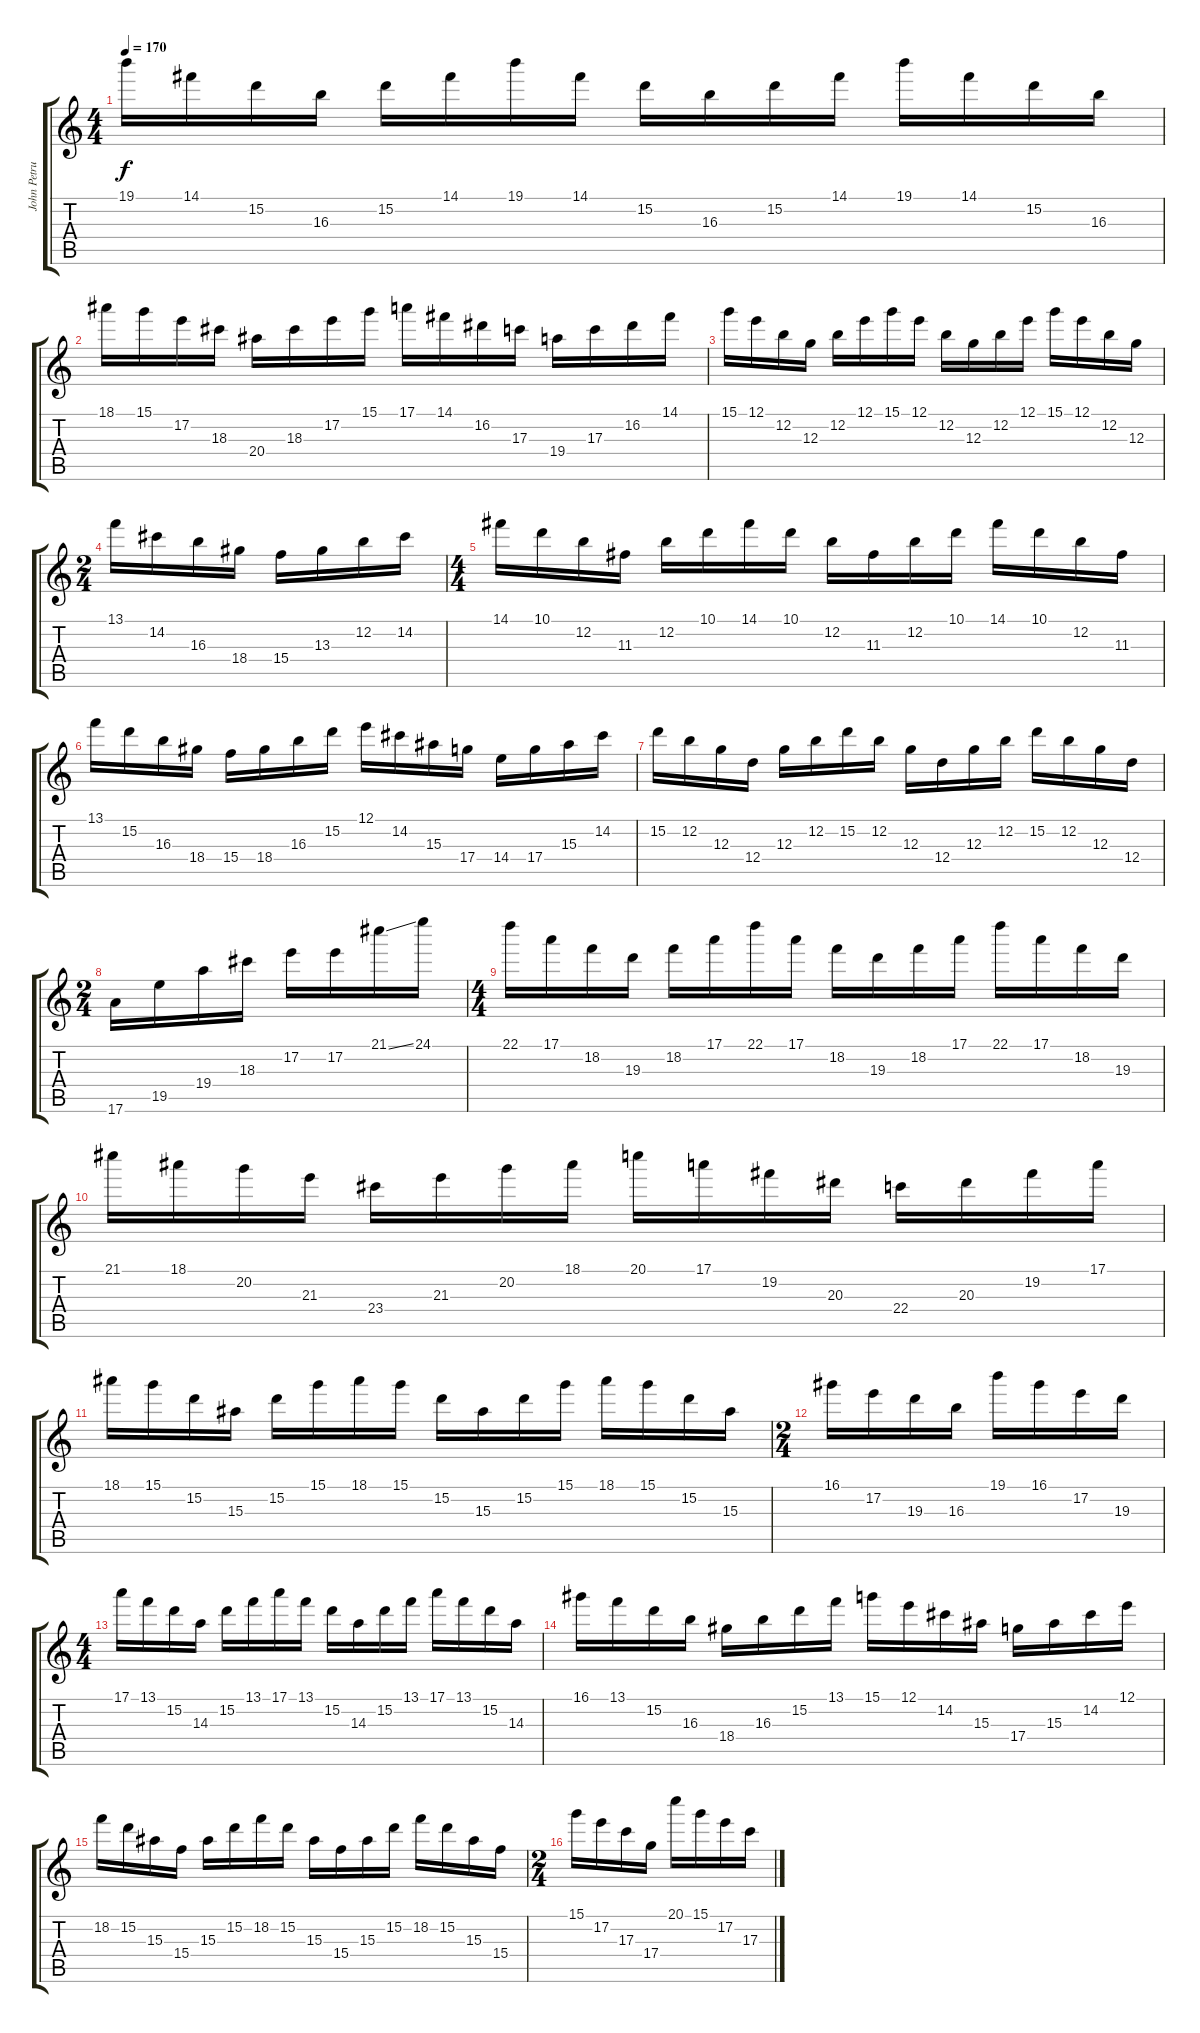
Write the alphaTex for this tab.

\track ("John Petrucci" "John Petru") {instrument overdrivenguitar}
\staff {score tabs}
\tuning (E4 B3 G3 D3 A2 E2) {hide}
\ts (4 4)
\tempo 170
\clef g2
\ks c
19.1.16{dy f instrument overdrivenguitar} 14.1.16 15.2.16 16.3.16 15.2.16 14.1.16 19.1.16 14.1.16 15.2.16 16.3.16 15.2.16 14.1.16 19.1.16 14.1.16 15.2.16 16.3.16 |
18.1.16 15.1.16 17.2.16 18.3.16 20.4.16 18.3.16 17.2.16 15.1.16 17.1.16 14.1.16 16.2.16 17.3.16 19.4.16 17.3.16 16.2.16 14.1.16 |
15.1.16 12.1.16 12.2.16 12.3.16 12.2.16 12.1.16 15.1.16 12.1.16 12.2.16 12.3.16 12.2.16 12.1.16 15.1.16 12.1.16 12.2.16 12.3.16 |
\ts (2 4)
13.1.16 14.2.16 16.3.16 18.4.16 15.4.16 13.3.16 12.2.16 14.2.16 |
\ts (4 4)
14.1.16 10.1.16 12.2.16 11.3.16 12.2.16 10.1.16 14.1.16 10.1.16 12.2.16 11.3.16 12.2.16 10.1.16 14.1.16 10.1.16 12.2.16 11.3.16 |
13.1.16 15.2.16 16.3.16 18.4.16 15.4.16 18.4.16 16.3.16 15.2.16 12.1.16 14.2.16 15.3.16 17.4.16 14.4.16 17.4.16 15.3.16 14.2.16 |
15.2.16 12.2.16 12.3.16 12.4.16 12.3.16 12.2.16 15.2.16 12.2.16 12.3.16 12.4.16 12.3.16 12.2.16 15.2.16 12.2.16 12.3.16 12.4.16 |
\ts (2 4)
17.6.16 19.5.16 19.4.16 18.3.16 17.2.16 17.2.16 21.1{ss}.16 24.1.16 |
\ts (4 4)
22.1.16 17.1.16 18.2.16 19.3.16 18.2.16 17.1.16 22.1.16 17.1.16 18.2.16 19.3.16 18.2.16 17.1.16 22.1.16 17.1.16 18.2.16 19.3.16 |
21.1.16 18.1.16 20.2.16 21.3.16 23.4.16 21.3.16 20.2.16 18.1.16 20.1.16 17.1.16 19.2.16 20.3.16 22.4.16 20.3.16 19.2.16 17.1.16 |
18.1.16 15.1.16 15.2.16 15.3.16 15.2.16 15.1.16 18.1.16 15.1.16 15.2.16 15.3.16 15.2.16 15.1.16 18.1.16 15.1.16 15.2.16 15.3.16 |
\ts (2 4)
16.1.16 17.2.16 19.3.16 16.3.16 19.1.16 16.1.16 17.2.16 19.3.16 |
\ts (4 4)
17.1.16 13.1.16 15.2.16 14.3.16 15.2.16 13.1.16 17.1.16 13.1.16 15.2.16 14.3.16 15.2.16 13.1.16 17.1.16 13.1.16 15.2.16 14.3.16 |
16.1.16 13.1.16 15.2.16 16.3.16 18.4.16 16.3.16 15.2.16 13.1.16 15.1.16 12.1.16 14.2.16 15.3.16 17.4.16 15.3.16 14.2.16 12.1.16 |
18.2.16 15.2.16 15.3.16 15.4.16 15.3.16 15.2.16 18.2.16 15.2.16 15.3.16 15.4.16 15.3.16 15.2.16 18.2.16 15.2.16 15.3.16 15.4.16 |
\ts (2 4)
15.1.16 17.2.16 17.3.16 17.4.16 20.1.16 15.1.16 17.2.16 17.3.16
